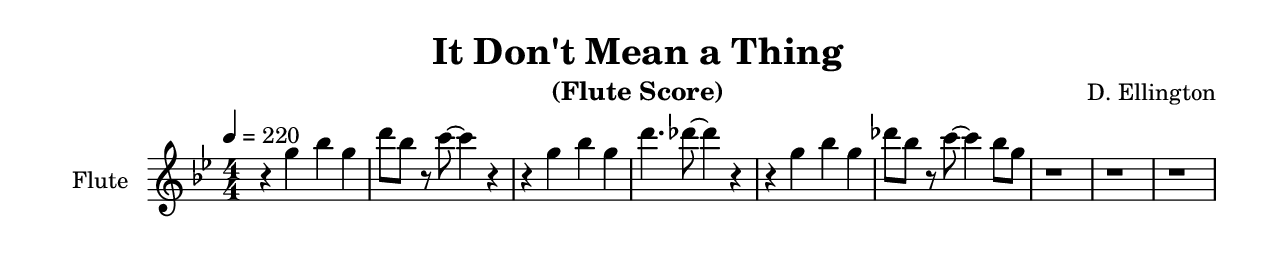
\version "2.20.0"
#(set-global-staff-size 20)
#(set-default-paper-size "letter")
\include "english.ly"

\header {
  title = "It Don't Mean a Thing"
  composer = "D. Ellington"
  instrument = "(Flute Score)"
}

global =  {
	\clef "treble"
	\key bf \major
	\numericTimeSignature
  \time 4/4
	\tempo 4 = 220
	\set Staff.midiInstrument = "Flute"
	\set Staff.instrumentName = "Flute"
}

music = {
    r4 g'' bf'' g''
    \relative c' {d''8 bf8 r8 c8~ c4 r4}

  \relative c' {r4 g'' bf g}
   \relative c' {d''4. df8~ df4 r4}

  r4 g'' bf'' g''
  \relative c' {df''8 bf8 r8 c8~ c4 bf8 g8}

r1 r1 r1
}

\score {
{
  \global
  \music
}

 \layout {}
 \midi {\tempo 4 = 220}}
